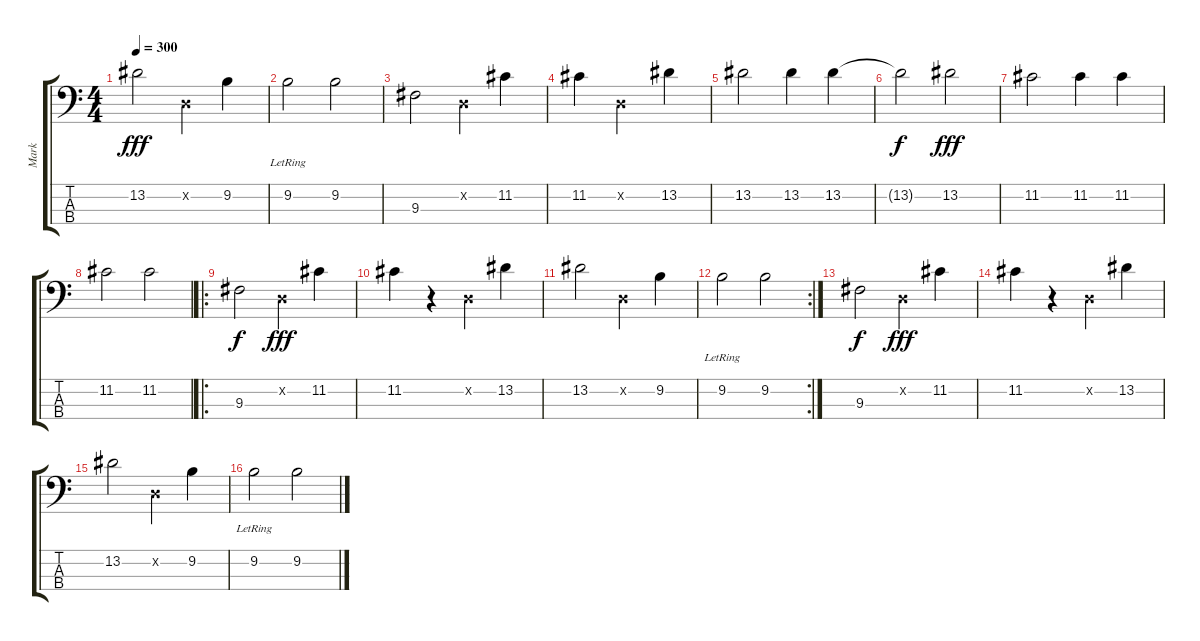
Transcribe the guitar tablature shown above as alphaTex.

\track ("Mark" "Mark") {instrument electricbasspick}
\staff {score tabs}
\tuning (G2 D2 A1 E1) {hide}
\ts (4 4)
\tempo 300
\clef f4
\ks c
13.2.2{dy fff} 0.2{x}.4 9.2.4 |
9.2{lr}.2 9.2.2 |
9.3.2 0.2{x}.4 11.2.4 |
11.2.4 0.2{x}.2 13.2.4 |
13.2.2 13.2.4 13.2.4 |
13.2{t}.2{dy f} 13.2.2{dy fff} |
11.2.2 11.2.4 11.2.4 |
11.2.2 11.2.2 |
\ro
9.3.2{dy f} 0.2{x}.4{dy fff} 11.2.4 |
11.2.4 r.4 0.2{x}.4 13.2.4 |
13.2.2 0.2{x}.4 9.2.4 |
\rc 2
9.2{lr}.2 9.2.2 |
9.3.2{dy f} 0.2{x}.4{dy fff} 11.2.4 |
11.2.4 r.4 0.2{x}.4 13.2.4 |
13.2.2 0.2{x}.4 9.2.4 |
9.2{lr}.2 9.2.2
